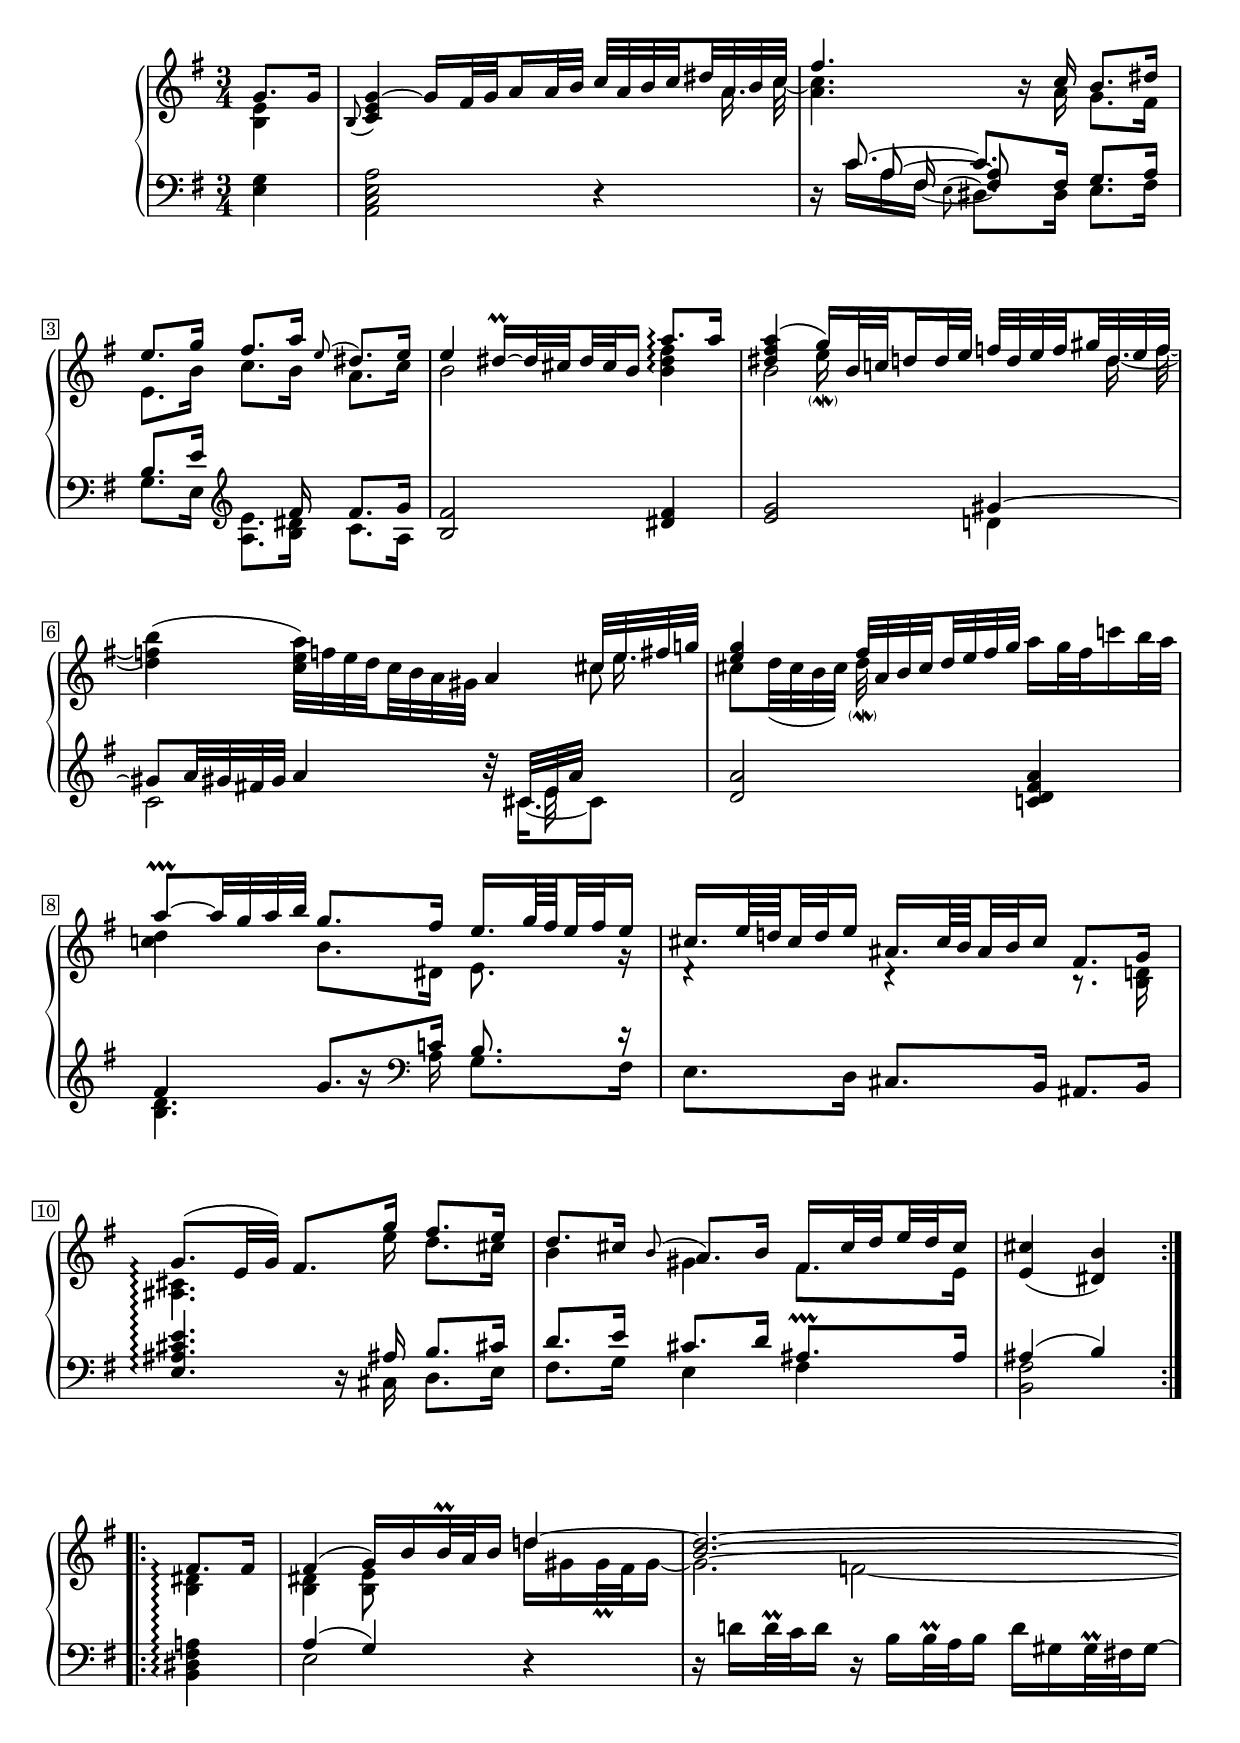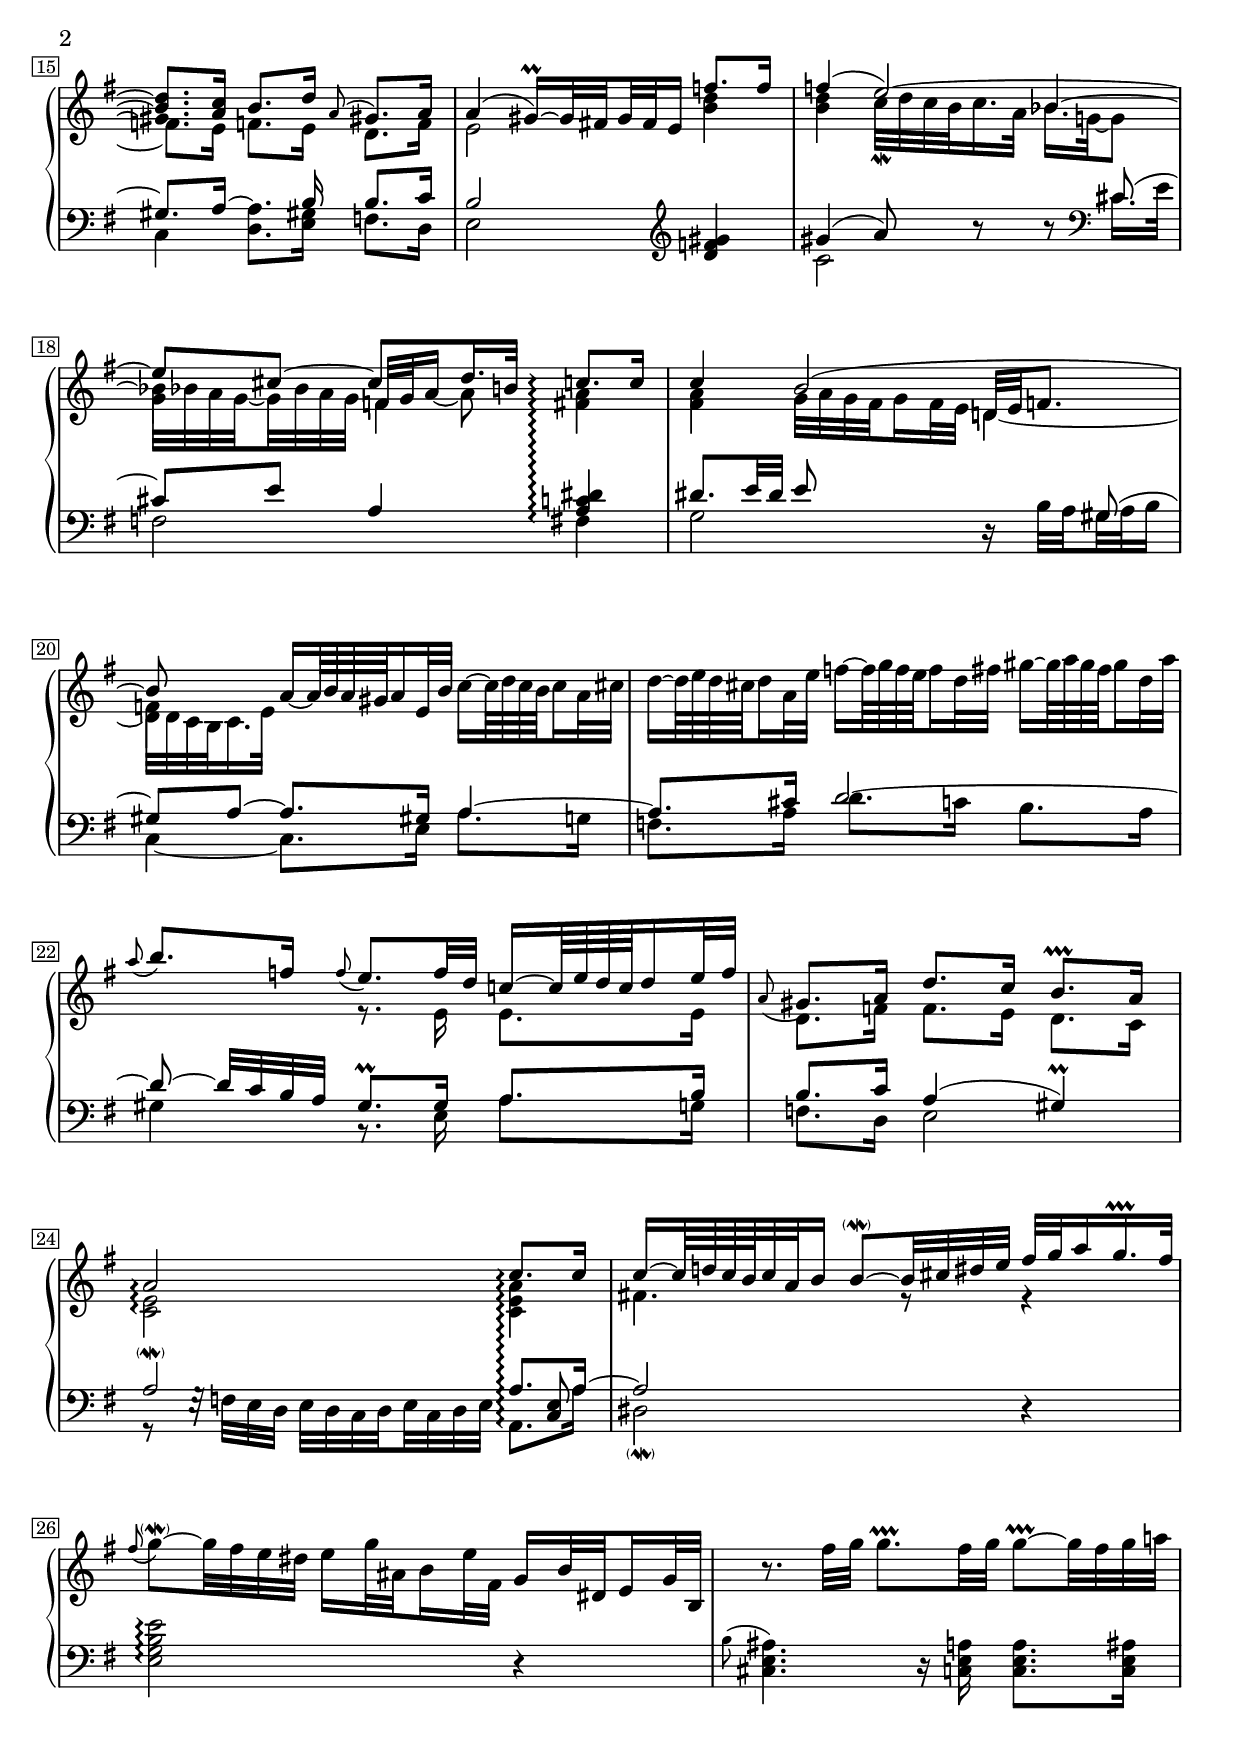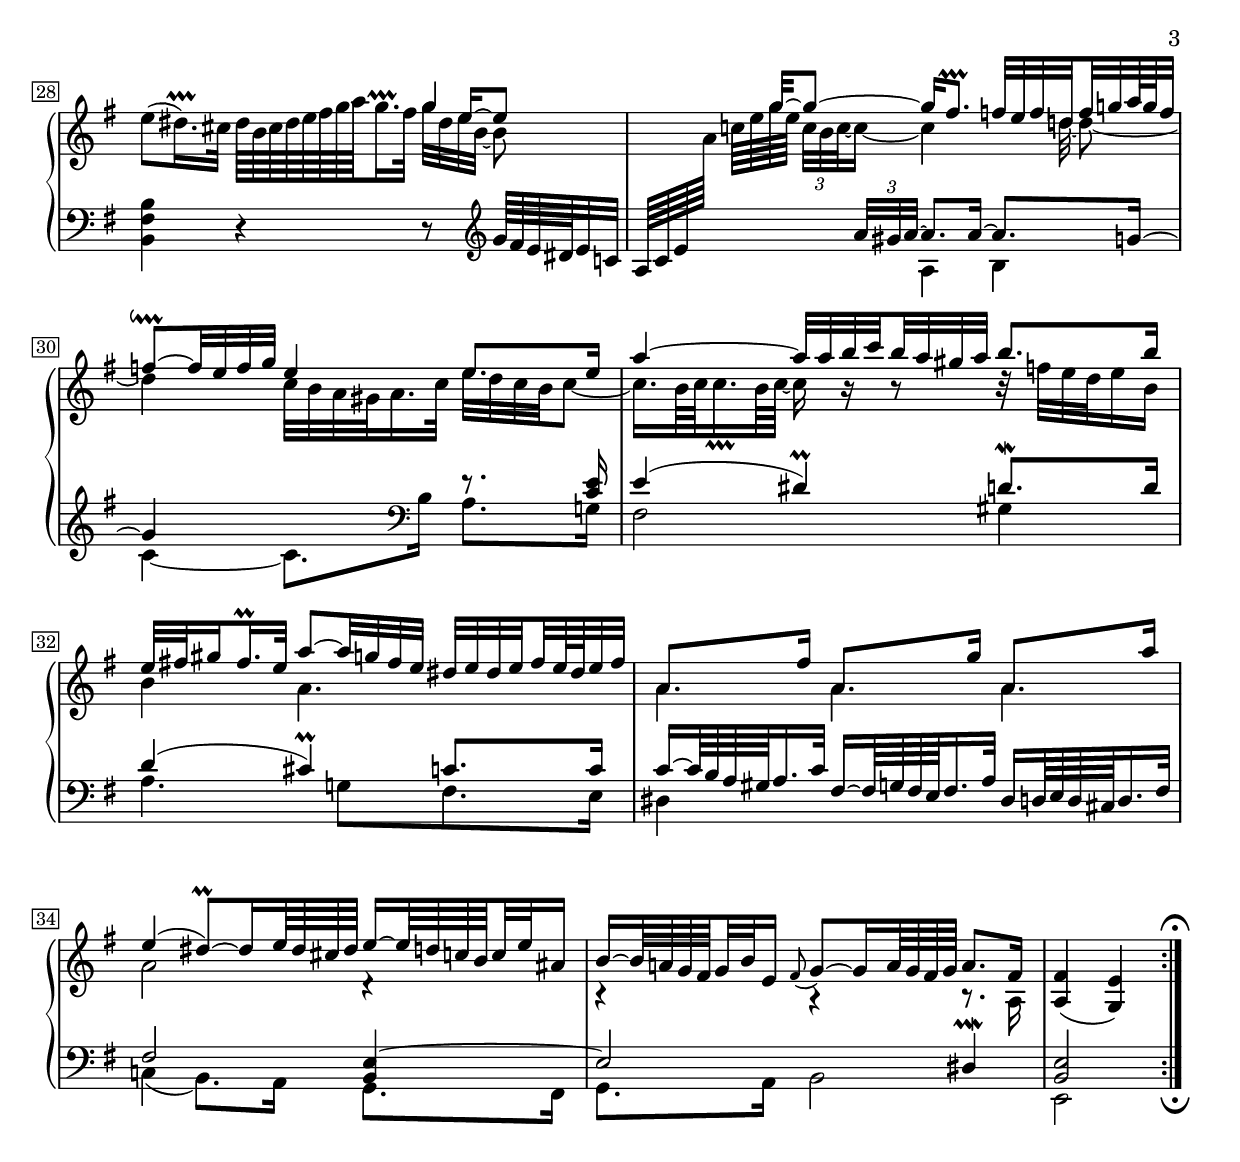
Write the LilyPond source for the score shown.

Global = {
  \key e \minor
  \time 3/4
  \include "../global.ly"
}

bottom = { \change Staff = "lower" \stemUp }
top = { \change Staff = "upper" \stemDown }

Sopran = \context Voice = "one" \relative c'' {
  \voiceOne
  \override MultiMeasureRest.staff-position = #-2
  \override Rest.staff-position = #0
  \set baseMoment = #(ly:make-moment 1/8)
  \stemUp\slurNeutral\tieUp
  \repeat volta 2 {
    \partial 4 { g8. g16 }
  %1
  | \set subdivideBeams = ##t
    \appoggiatura b,8 <c e g>4~ g'16[ fis32 g a16 a32 b] c[ a b c dis a b c]
  | fis4. r16 c b8.[ dis16]
  | e8.[ g16] fis8.[ a16] \slurUp\appoggiatura e8 dis8.[ e16]
  | e4 dis16~\prall[ dis32 cis dis cis b16] a'8.[ 16]
  %5
  | <dis, fis a>4( g16)[ b,32 c! d!16 d32 e] f![ d e f gis d e f]
  | s2 a,4*1/2 cis32[ e fis g!]
  | <e g>4 fis32[ a, b cis d e fis g] s4
  | a8~\prallprall[ a32 g a b] g8.[ fis16]
    \set subdivideBeams = ##t
    e16.[ g64 fis e32 fis e16]
  | cis16.[ e64 d! cis32 d e16] ais,16.[ cis64 b ais32 b cis16] fis,8.[ g16]
  %10
  | g8.\arpeggio[( e32 g]) fis8.[ g'16] fis8.[ e16]
  | d8.[ cis16] \appoggiatura b8 a8.[ b16] fis16[ cis'32 d e d cis16]
  | <e, cis'>4_( <dis b'>)
    \set subdivideBeams = ##f
  }
  \repeat volta 2 {
    \partial 4 { fis8.\arpeggio[ 16] }
  | fis4( g16)[ b b32\prall a b16] d!4~
  | <b d>2.~
  %15
  | <b d>8.[ <a c>16] b8.[ d16] \appoggiatura a8 gis8.[ a16]
  | \set subdivideBeams = ##t
    a4( gis16)\prall~[ gis32 fis! gis fis e16] f'!8.[ f16]
    \set subdivideBeams = ##f
  | f!4( e2~)
  | e8[ cis~] cis[ d16. b!32]
    \once\override NoteColumn.force-hshift = #3.5 c!8.\arpeggio[ c16]
  | c4
    \shape #'((0 . 0.5) (0 . 1.4) (0 . 1.8) (0 . 1.2)) Tie
    b2~
  %20
  | b8 s a16_~[ a64 b a gis a16 e32 b'] s4
  | s2.
  | \slurDown \appoggiatura a'8 b8.[ f!16] \appoggiatura f8 e8.[ f32 d]
    \override Stem.details.beamed-lengths = #'(6)
    c16~[ c64 e d c d16 e32 f]
    \revert Stem.details.beamed-lengths
  | \appoggiatura a,8 gis8.[ a16] d8.[ c16] b8.\prallprall[ a16]
  | a2\arpeggio c8.\arpeggio[ c16]
  %25
  | c16~[ c64 d! c b c32 a b16] b8~\parenthesize\mordent[ b32 cis dis e] fis[ g a16 g16.\prallprall fis32]
  | s2
    \set subdivideBeams = ##t
    g,16[ b32 dis, e16 g32 b,]
    \set subdivideBeams = ##f
  | s2.
  | s2 g''4*1/4 e16~[ e8]
  | s16. g32~ 8~ 16 fis8.\prallprall
    \set subdivideBeams = ##t
    f!32[ e f d f g! a64 g f32]
    \set subdivideBeams = ##f
  %30
  | f!8~\downprall[ 32 e f g] e4 e8.[ 16]
  | \set subdivideBeams = ##t
    a4~ a32[ a b c b a gis a] b8.[ b16]
  | e,32[ fis gis16 fis16.\prall e32] a8~[ a32 g! fis e] dis[ e dis e fis e64 dis e32 fis]
  | a,8.[ fis'16] a,8.[ g'16] a,8.[ a'16]
  | \slurUp\tieUp e4( dis8~\prall)[ dis16 e64 dis cis dis] e16~[ e64 d! c! b c32 e ais,16]
  %35
  | b16~[ b64 a! g fis g32 b e,16] \slurDown \appoggiatura fis8 g8~[ g16 a64 g fis g] a8.[ fis16]
    \set subdivideBeams = ##f
  | <a, fis'>4_( <g e'>)
    \override Score.TextMark.self-alignment-X = #CENTER
    \textEndMark \markup { \musicglyph "scripts.ufermata" }
  }
  \fine
}

Alto = \context Voice = "Two" \relative c' {
  \voiceTwo
  \override Rest.staff-position = #0
  \set baseMoment = #(ly:make-moment 1/8)
  \mergeDifferentlyDottedOn
  \stemDown
  \repeat volta 2 {
    \partial 4 { <b e>4 }
  %1
  | s2 s8 s32 << { \stemDown a'16. } \\ { \stemDown s16 c32~ } >>
  | << \\ <a c>4. >> s16 a g8.[ fis16]
  | e8.[ b'16] c8.[ b16] a8.[ c16]
  | b2
    \once\override Arpeggio.positions = #'(0 . 3.5)
    <b dis fis>4\arpeggio
  %5
  | b2*1/2 e16_\parenthesize\mordent s8. s8 s32 << { \stemDown d16._~ } \\ { \stemDown s16 f32_~ } >>
  | << {
      \stemDown d4 s2
    } \\ {
      \stemDown <f b>4^(
      \set baseMoment = #(ly:make-moment 1/8)
      \set subdivideBeams = ##t
      <c e a>32)[ f e d c b a gis]
      \set subdivideBeams = ##f
      s8 \autoBeamOff cis8*1/4 e16. \autoBeamOn
    } >>
  | cis8[ d32( cis b cis)] d32_\parenthesize\mordent s32 s8. a'16[ g32 fis c'!16 b32 a]
  | <c, d>4 b8.[ dis,16] e8. g16\rest
  | d4\rest c4\rest b8.\rest <b d>16
  %10
  | <ais cis>4.\arpeggio s16 e'' d8.[ cis16]
  | b4 gis fis8.[ e16]
  | s2
  }
  \repeat volta 2 {
    \partial 4 { <b dis!>4\arpeggio }
  | <b dis>4 <b e>8 s d'!16[ gis, gis32_\prall fis gis16~]
    << {
  |   gis2.^~
  |   \stemUp \once\omit Flag \once\omit Stem \once\override NoteColumn.force-hshift = #0 gis8. s16 s2
    }
    \new Voice {
      \voiceTwo
  |   s4 f!2~
  |   \once\override NoteColumn.force-hshift = #0.8 f8.[ e16] f8.[ e16] d8.[ f16]
    }
    >>
  %16
  | \stemDown e2 <b' d>4
    << {
  |   q c32_\mordent[ d c b c16. a32] bes16.[ g!32~ g8]
  |   \set subdivideBeams = ##t
      g32[ bes a g~ g bes a g]
      \set subdivideBeams = ##f
      \stemUp
      << {
        \once\override NoteColumn.force-hshift = #0.5 f!32[ g a16_~] \stemDown a8
      } \\ {
        \once\override NoteColumn.force-hshift = #0.5 f4
      } >>
      \once\override NoteColumn.force-hshift = #3.5 \stemDown <fis a>4\arpeggio
    }
    \new Voice {
      \voiceOne
  |   s2 bes4~
  |   \stemDown \once\omit Flag bes16 s8. s2
    }
    >>
  | <fis a>4
    \set subdivideBeams = ##t
    g32[ a g fis g16 fis32 e] << { d32 e f!8. } \\ d4~ >>
    \set subdivideBeams = ##f
  %20
  | << \stemDown \once\omit Flag f32 \\ { d d c b c16. e32 } >> s4
    \set subdivideBeams = ##t
    \tieUp c'16~[ c64 d c b c16 a32 cis]
  | d16~[ d64 e d cis d16 a32 e'] f!16~[ f64 g f e f16 d32 fis] gis16~[ gis64 a gis fis gis16 d32 a']
    \set subdivideBeams = ##f
  | s4 e,8.\rest e16 e8.[ 16]
  | d8.[ f!16] f8.[ e16] d8.[ c16]
  | <c e>2\arpeggio <c e a>4\arpeggio
  %25
  | fis!4. e8\rest e4\rest
  | \stemUp\appoggiatura fis'8 \stemDown g8~^\parenthesize\mordent[ g32 fis e dis]
    \set subdivideBeams = ##t
    e16[ g32 ais, b16 e32 fis,] s4
    \set subdivideBeams = ##f
  | r8. fis'32[ g] g8.^\prallprall[ fis32 g] g8~^\prallprall[ g32 fis g a!]
  | \slurUp e8( dis16.^\prallprall) cis32]
    \set subdivideBeams = ##t
    dis64[ b cis dis e fis g a g16.^\prallprall fis32]
    \set subdivideBeams = ##f
    g32[ dis e b_~] 8
  | \tieDown s16 c!64[ e g e] \omit TupletBracket \tuplet 3/2 { c32 b c~ } c16~ c4 s16.
    \autoBeamOff d32~ d8~ \autoBeamOff
  %30
  | d4 c32[ b a gis a16. c32] e32[ d c b c8~]
  | c16.[ b64 c c16._\prallprall b64 c~] c16 r r8 r32 f![ e d e16 b]
  | b4 a4. s8
  | a4 a a
  | a2 d,4\rest
  %35
  | b\rest a\rest b8.\rest a16
  | s2
  }
}

Tenor = \context Voice = "Three" \relative c' {
  \voiceThree
  \override Rest.staff-position = #0
  \set baseMoment = #(ly:make-moment 1/8)
  \set PianoStaff.connectArpeggios = ##t
  \mergeDifferentlyDottedOn
  \stemUp
  \repeat volta 2 {
    \partial 4 { s4 }
  %1
  | s2.
  | s16 c8.~ \once\override NoteColumn.force-hshift = #0 c8.[ fis,16] g8.[ a16]
  | b8.[ e16] s8. fis16 fis8.[ g16]
  | <b, fis'>2 <dis fis>4
  %5
  | <e g>2 gis4~
  | gis8[ a32 gis fis gis] a4 r32 << { cis,[ e a] } \\ { s32 e s } >> s8
  | <d a'>2 <c! d fis a>4
  | fis4 g8.[ c,!16] b8. e16\rest
  | s4 cis,8.[ b16] ais8.[ b16]
  %10
  | <e ais cis e>4.\arpeggio s16 ais!16 b8.[ cis!16]
  | d8.[ e16] cis8.[ d16] ais8.\prallprall[ 16]
  | ais4( b)
  }
  \repeat volta 2 {
    \partial 4 { s4 }
  | a4( g) s
  | s2 s8. \once\omit Flag \once\omit Stem gis16~
  %15
  | gis8.[ a16~ ] \autoBeamOff \once\omit Flag \once\omit Stem a8. b16 \autoBeamOn b8.[ c16]
  | b2 s4
  | gis'4( a8) r r \clef bass
    \shape #'((0 . 0.8) (0 . 1) (0 . 1.5) (0 . 1.5)) Tie
    cis,8~
  | cis[ e] a,4 \once\override NoteColumn.force-hshift = #3.5 <a c dis>\arpeggio
  | dis8.[ e32 dis] e8 s4
    \shape #'((0 . 0.8) (0 . 1) (0 . 1.5) (0 . 1)) Tie
    gis,8~
  %20
  | gis[ a~] a8.[ gis16] a4~
  | a8.[ cis16] d2~
  | d8~ d32[ c b a] gis8.\prall[ 16] a8.[ b16]
  | b8.[ c16] a4( gis\prall)
  | << { a2\parenthesize\mordent a8.\arpeggio[ 16~] } \\ { s2 s8  \stemUp	<c, e> } >>
  %25
  | << { a'2 s4 } \\ >>
  | s2.
  | s2.
  | s2 s8 g'64[ fis e dis e32 c!]
  | a64[ c e \top a] \bottom s8 \tuplet 3/2 { a32[ gis a~] } a8.[ 16~] a8.[ g!16~]
  %30
  | g4 s4 e8.\rest <c e>16
  | e4( dis\prall) d!8.\mordent[ d16]
  | d4( cis\prall) c!8.[ c16]
  | c16~[ c64 b a gis a16. c32] fis,16~[ fis64 g! fis e fis16. a32] dis,16~[ d64 e d cis d16. fis32]
  | fis2 <b, e>4~
  %35
  | e2 dis4\prallmordent
  | <b e>2
  }
}

Bass = \context Voice = "four" \relative c {
  \voiceFour
  \override MultiMeasureRest.staff-position = #0
  \override Rest.staff-position = #0
  \set baseMoment = #(ly:make-moment 1/8)
  \stemDown\slurNeutral\tieDown
  \repeat volta 2 {
    \partial 4 { <e g>4 }
  %1
  | <a, c e a>2 r4
  | r16
    << {
      \autoBeamOff s16 a'8~ \once\override NoteColumn.force-hshift = #1 a s \autoBeamOn
    } \\ {
      s8 \stemUp fis16~ \once\override NoteColumn.force-hshift = #1 \once\omit Flag fis8 s
    } \\ {
      \stemDown c'16[ a fis] \appoggiatura e8 dis8.[ 16]
    } >>
    e8.[ fis16]
  | g8.[ e16] \clef treble <a e'>8.[ <b dis>16] c8.[ a16]
  | s2.
  %5
  | s2 d4
  | c2 s32 cis16.~[ cis8]
  | s2.
  | <b d>4. r16 \clef bass a16 g8.[ fis16]
  | e8.[ d16] s2
  %10
  | s4. r16 cis d8.[ e16]
  | fis8.[ g16] e4 fis
  | <b, fis'>2
  }
  \repeat volta 2 {
    \partial 4 { <b dis fis a>4\arpeggio }
  | e2 r4
  | r16 d'16[ d32^\prall c d16] r16 b16[ b32^\prall a b16] d16[ gis, gis32^\prall fis gis16]
  %15
  | c,4 <d a'>8.[ <e gis>16] f!8.[ d16]
  | e2 \clef treble \stemUp <d' f! gis>4
  | \stemDown c2 s8 cis16.[ e32]
  | f,!2 \once\override NoteColumn.force-hshift = #3.5 fis4\arpeggio
  | g2
    \set subdivideBeams = ##t
    r16 b32[ a gis a b16]
    \set subdivideBeams = ##f
  %20
  | c,4~ c8.[ e16] a8.[ g!16]
  | f!8.[ a16] d8.[ c!16] b8.[ a16]
  | gis4 b,8.\rest e16 a8.[ g!16]
  | f!8.[ d16] e2
  | g,8\rest e'32\rest f![ e d]
    \set subdivideBeams = ##t
    e[ d c d e c d e] a,8.\arpeggio[ a'16]
    \set subdivideBeams = ##f
  %25
  | dis,2_\parenthesize\mordent r4
  | <e g b e>2\arpeggio r4
  | \appoggiatura b'8 <cis, e ais>4. r16 <c! e a!> q8.[ <c e ais>16]
  | <b fis' b>4 r r8 \clef treble s8
  | s4 a'4 b
  %30
  | c~ 8. \clef bass b16 a8.[ g16]
  | fis2 gis4
  | a4. g!8[ fis8. e16]
  | dis4 s2
  | c!4_( b8.) a16] g8.[ fis16]
  %35
  | g8.[ a16] b2
  | e,2
    \tweak direction #DOWN
    \textEndMark \markup { \musicglyph "scripts.dfermata" }
  }
  \fine
}

\score {
  \new PianoStaff
  <<
    \accidentalStyle Score.piano
    \context Staff = "upper" <<
      \set Staff.midiInstrument = #"acoustic grand"
      \Global
      \clef treble
      \Sopran
      \Alto
    >>
    \context Staff = "lower" <<
      \set Staff.midiInstrument = #"acoustic grand"
      \Global
      \clef bass
      \Tenor
      \Bass
    >>
  >>
  \header {
    %composer = "Johann Sebastian Bach"
    %opus = "BWV 830"
    %subtitle = "Toccata"
    title = \markup {
      %\override #'(font-name . "TeX Gyre Schola") {
        "Sarabande"
      %}
    }
  }
  \layout {
    \context {
      \PianoStaff
    }
  }
  \midi {
    \tempo 4 = 60
  }
}
